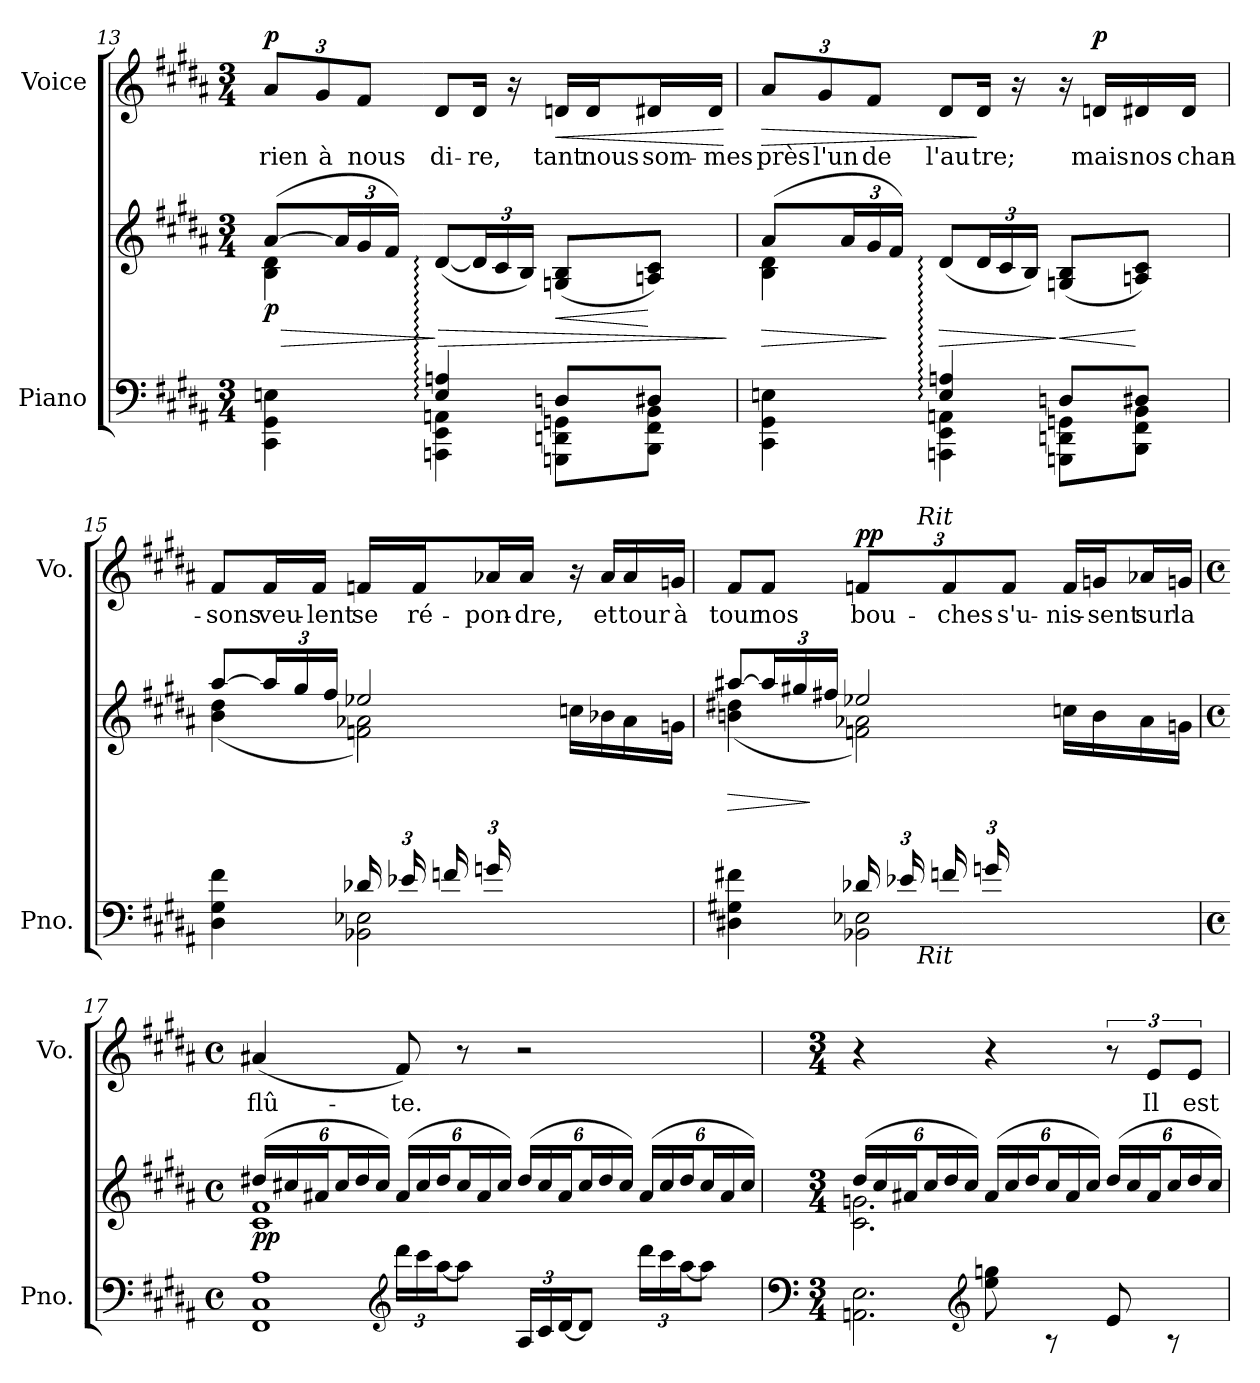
**kern	**kern	**dynam	**kern	**text	**dynam
*part2	*part2	*part2	*part1	*part1	*part1
*staff3	*staff2	*staff2/3	*staff1	*staff1	*staff1
*I"Piano	*	*	*I"Voice	*	*
*I'Pno.	*	*	*I'Vo.	*	*
!!LO:PB:g=z
*clefF4	*clefG2	*	*clefG2	*	*
*k[f#c#g#d#a#]	*k[f#c#g#d#a#]	*	*k[f#c#g#d#a#]	*	*
*M3/4	*M3/4	*	*M3/4	*	*
=13	=13	=13	=13	=13	=13
*^	*^	*	*	*	*
!	!	!	!	!LO:HP:b	!	!	!
*	*	*	*	*	*Xbrackettup	*	*
!	!	!	!	!LO:DY:n=1:b	!	!LO:LY:b	!LO:DY:a
4ryy	4CC#\ 4GG#\ 4En\	(<[>8a#/L	4B\ 4d#\	> p	12a#/L	rien	p
!	!	!	!	!	!	!LO:LY:b	!
.	.	.	.	.	12g#/	à	.
*	*	*Xbrackettup	*	*	*	*	*
.	.	24a#/L]	.	.	.	.	.
!	!	!	!	!	!	!LO:LY:b	!
.	.	24g#/	.	.	12f#/J	nous	.
.	.	24f#/JJ)	.	.	.	.	.
!	!	!	!	!LO:HP:b	!	!LO:LY:b	!
4E/:: 4An/::	4AAAn\ 4EE\ 4AAn\	(<[>8d#::/L	2ryy	> ]	8d#/L	di-	.
!	!	!	!	!	!	!LO:LY:b	!
.	.	24d#/L]	.	.	16d#/Jk	-re,	.
.	.	24c#/	.	.	.	.	.
.	.	.	.	.	16r	.	.
.	.	24B/JJ)	.	]	.	.	.
!	!	!	!	!LO:HP:b	!	!LO:LY:b	!LO:HP:b
8Dn/L	8GGGn\ 8DDn\ 8GGn\L	(>8Gn/ 8B/L	.	<	16dn/LL	tant	<
!	!	!	!	!	!	!LO:LY:b	!
.	.	.	.	.	16d/J	nous	.
!	!	!	!	!	!	!LO:LY:b	!
8D#X/J	8BBB\ 8FF#\ 8BB\J	8An/ 8c#/J)	.	[	16d#X/L	som-	.
!	!	!	!	!	!	!LO:LY:b	!
.	.	.	.	.	16d#/JJ	-mes	.
*v	*v	*	*	*	*	*	*
*	*v	*v	*	*	*	*
.	.	.	.	.	[
=14	=14	=14	=14	=14	=14
*^	*	*	*	*	*
!	!	!	!LO:HP:b	!	!	!
*	*	*^	*	*	*	*
*	*	*	*	*	*brackettup	*	*
!	!	!	!	!	!	!LO:LY:b	!LO:HP:b
4ryy	4CC#\ 4GG#\ 4En\	(8a#/L	4B\ 4d#\	>	12a#/L	près	>
!	!	!	!	!	!	!LO:LY:b	!
.	.	.	.	.	12g#/	l'un	.
.	.	24a#/L	.	.	.	.	.
!	!	!	!	!	!	!LO:LY:b	!
.	.	24g#/	.	.	12f#/J	de	.
.	.	24f#/JJ)	.	]	.	.	.
!	!	!	!	!LO:HP:b	!	!LO:LY:b	!
4E/:: 4An/::	4AAAn\ 4EE\ 4AAn\	(<8d#::/L	2ryy	>	8d#/L	l'au	.
!	!	!	!	!	!	!LO:LY:b	!
.	.	24d#/L	.	.	16d#/Jk	-tre;	]
.	.	24c#/	.	.	.	.	.
.	.	.	.	.	16r	.	.
.	.	24B/JJ)	.	.	.	.	.
!	!	!	!	!LO:HP:n=1:b	!	!	!
8Dn/L	8GGGn\ 8DDn\ 8GGn\L	(>8Gn/ 8B/L	.	] <	16r	.	.
!	!	!	!	!	!	!LO:LY:b	!LO:DY:a
.	.	.	.	.	16dn/LL	mais	p
!	!	!	!	!	!	!LO:LY:b	!
8D#X/J	8BBB\ 8FF#\ 8BB\J	8An/ 8c#/J)	.	[	16d#X/	nos	.
!	!	!	!	!	!	!LO:LY:b	!
.	.	.	.	.	16d#/JJ	chan-	.
!!LO:LB:g=z
=15	=15	=15	=15	=15	=15	=15	=15
*	*	*	*^	*	*	*	*
!	!	!	!	!	!	!	!LO:LY:b	!
4D#\ 4G#\ 4f#\	4ryy	[8aa#/L	(4b\ 4dd#\	12%5ryy	.	8f#/L	-sons	.
!	!	!	!	!	!	!	!LO:LY:b	!
.	.	24aa#/L]	.	.	.	16f#/L	veu-	.
.	.	24gg#/	.	.	.	.	.	.
!	!	!	!	!	!	!	!LO:LY:b	!
.	.	.	.	.	.	16f#/JJ	-lent	.
.	.	24ff#/JJ	.	.	.	.	.	.
*	*Xbrackettup	*	*	*	*	*	*	*
!	!	!	!	!	!	!	!LO:LY:b	!
2BB-X\ 2E-X\	(24d-X/LL	2ee-X/	2fn\ 2a-X\)	.	.	16fn/LL	se	.
.	24e-X/	.	.	.	.	.	.	.
!	!	!	!	!	!	!	!LO:LY:b	!
.	.	.	.	.	.	16f/J	ré-	.
.	24fn/	.	.	.	.	.	.	.
!	!	!	!	!	!	!	!LO:LY:b	!
.	24gn/	.	.	.	.	16a-X/L	-pon-	.
.	3ryy	.	.	24a-\	.	.	.	.
!	!	!	!	!	!	!	!LO:LY:b	!
.	.	.	.	.	.	16a-/JJ	-dre,	.
.	.	.	.	24b-X\JJ	.	.	.	.
.	.	.	.	16ccn\LL	.	16r	.	.
!	!	!	!	!	!	!	!LO:LY:b	!LO:DY:a
!	!	!	!	!	!	!	!	!LO:DY:n=1:a
.	.	.	.	16b-X\	.	16a-/LL	et	other-dynamics p
!	!	!	!	!	!	!	!LO:LY:b	!
.	.	.	.	16a-\	.	16a-/	tour	.
!	!	!	!	!	!	!	!LO:LY:b	!
.	.	.	.	16gn\JJ)	.	16gn/JJ	à	.
=16	=16	=16	=16	=16	=16	=16	=16	=16
!	!	!	!	!	!LO:HP:b	!	!LO:LY:b	!
!	!	!	!	!	!LO:DY:n=1:b	!	!	!
!	!	!	!	!	!LO:DY:n=2:b	!	!	!
4D#X\ 4G#X\ 4f#X\	4ryy	[<8aa#X/L	(<4bn\ 4dd#X\	12%5ryy	> other-dynamics p	8f#/L	tour	.
!	!	!	!	!	!	!	!LO:LY:b	!
.	.	24aa#/L]	.	.	.	8f#/J	nos	.
.	.	24gg#X/	.	.	.	.	.	.
.	.	24ff#X/JJ	.	.	]	.	.	.
*	*	*	*	*	*	*Xbrackettup	*	*
!	!	!	!	!	!	!	!LO:LY:b	!LO:DY:a
2BB-X\ 2E-X\	(24d-X/LL	2ee-X/	2fn\ 2a-X\)	.	.	12fn/L	bou-	pp
.	24e-X/	.	.	.	.	.	.	.
!	!	!	!	!	!	!LO:TX:a:i:t=Rit	!	!
!	!LO:TX:b:i:t=Rit	!	!	!	!	!	!	!
!	!	!	!	!	!	!	!LO:LY:b	!
.	24fn/	.	.	.	.	12f/	-ches	.
.	24gn/	.	.	.	.	.	.	.
!	!	!	!	!	!	!	!LO:LY:b	!
.	3ryy	.	.	24a-\	.	12f/J	s'u-	.
.	.	.	.	24b-X\JJ	.	.	.	.
!	!	!	!	!	!	!	!LO:LY:b	!
.	.	.	.	16ccn\LL	.	16f/LL	-nis-	.
!	!	!	!	!	!	!	!LO:LY:b	!
.	.	.	.	16b-\	.	16gn/J	-sent	.
!	!	!	!	!	!	!	!LO:LY:b	!
.	.	.	.	16a-\	.	16a-X/L	sur	.
!	!	!	!	!	!	!	!LO:LY:b	!
.	.	.	.	16gn\JJ)	.	16gn/JJ	la	.
*	*	*v	*v	*v	*	*	*	*
!!LO:LB:g=z
=17	=17	=17	=17	=17	=17	=17
*M4/4	*	*M4/4	*	*M4/4	*	*
*met(c)	*	*met(c)	*	*met(c)	*	*
*	*	*^	*	*	*	*
*	*	*	*^	*	*	*	*
!	!	!	!	!	!LO:DY:b	!	!LO:LY:b	!
*	*	*	*v	*v	*	*	*	*
1FF# 1C# 1A#	4ryy	(<24dd#X/LL	1c# 1f#	pp	(4a#X/	flû-	.
.	.	24cc#X/	.	.	.	.	.
.	.	24a#X/J	.	.	.	.	.
.	.	24cc#/L	.	.	.	.	.
.	.	24dd#/	.	.	.	.	.
.	.	24cc#/JJ)	.	.	.	.	.
*clefG2	*	*	*	*	*	*	*
!	!	!	!	!	!	!LO:LY:b	!
.	24ddd#\LL	(<24a#/LL	.	.	8f#/)	-te.	.
.	24ccc#\	24cc#/	.	.	.	.	.
.	[>24aa#\J	24dd#/J	.	.	.	.	.
.	8aa#\J]	24cc#/L	.	.	8r	.	.
.	.	24a#/	.	.	.	.	.
.	.	24cc#/JJ)	.	.	.	.	.
.	24A#/LL	(<24dd#/LL	.	.	2r	.	.
.	24c#/	24cc#/	.	.	.	.	.
.	[<24d#/J	24a#/J	.	.	.	.	.
.	8d#/J]	24cc#/L	.	.	.	.	.
.	.	24dd#/	.	.	.	.	.
.	.	24cc#/JJ)	.	.	.	.	.
.	24ddd#\LL	(<24a#/LL	.	.	.	.	.
.	24ccc#\	24cc#/	.	.	.	.	.
.	[>24aa#\J	24dd#/J	.	.	.	.	.
.	8aa#\J]	24cc#/L	.	.	.	.	.
.	.	24a#/	.	.	.	.	.
.	.	24cc#/JJ)	.	.	.	.	.
!!LO:LB:g=z
=18	=18	=18	=18	=18	=18	=18	=18
*clefF4	*	*	*	*	*	*	*
*M3/4	*	*M3/4	*	*	*M3/4	*	*
!	!	!	!	!LO:DY:b	!	!	!
!	!	!	!	!LO:DY:n=1:b	!	!	!
2.AAn\ 2.E\	4ryy	(<24dd#/LL	2.c#\ 2.gn\	other-dynamics pp	4r	.	.
.	.	24cc#/	.	.	.	.	.
.	.	24a#X/J	.	.	.	.	.
.	.	24cc#/L	.	.	.	.	.
.	.	24dd#/	.	.	.	.	.
.	.	24cc#/JJ)	.	.	.	.	.
*clefG2	*	*	*	*	*	*	*
.	8ee\ 8ggn\	(<24a#/LL	.	.	4r	.	.
.	.	24cc#/	.	.	.	.	.
.	.	24dd#/J	.	.	.	.	.
.	8r	24cc#/L	.	.	.	.	.
.	.	24a#/	.	.	.	.	.
.	.	24cc#/JJ)	.	.	.	.	.
*	*	*	*	*	*brackettup	*	*
.	8e/	(<24dd#/LL	.	.	12r	.	.
.	.	24cc#/	.	.	.	.	.
!	!	!	!	!	!	!LO:LY:b	!
.	.	24a#/J	.	.	12e/L	Il	.
.	8r	24cc#/L	.	.	.	.	.
!	!	!	!	!	!	!LO:LY:b	!
.	.	24dd#/	.	.	12e/J	est	.
.	.	24cc#/JJ)	.	.	.	.	.
*v	*v	*	*	*	*	*	*
*	*v	*v	*	*	*	*
=	=	=	=	=	=
*-	*-	*-	*-	*-	*-
